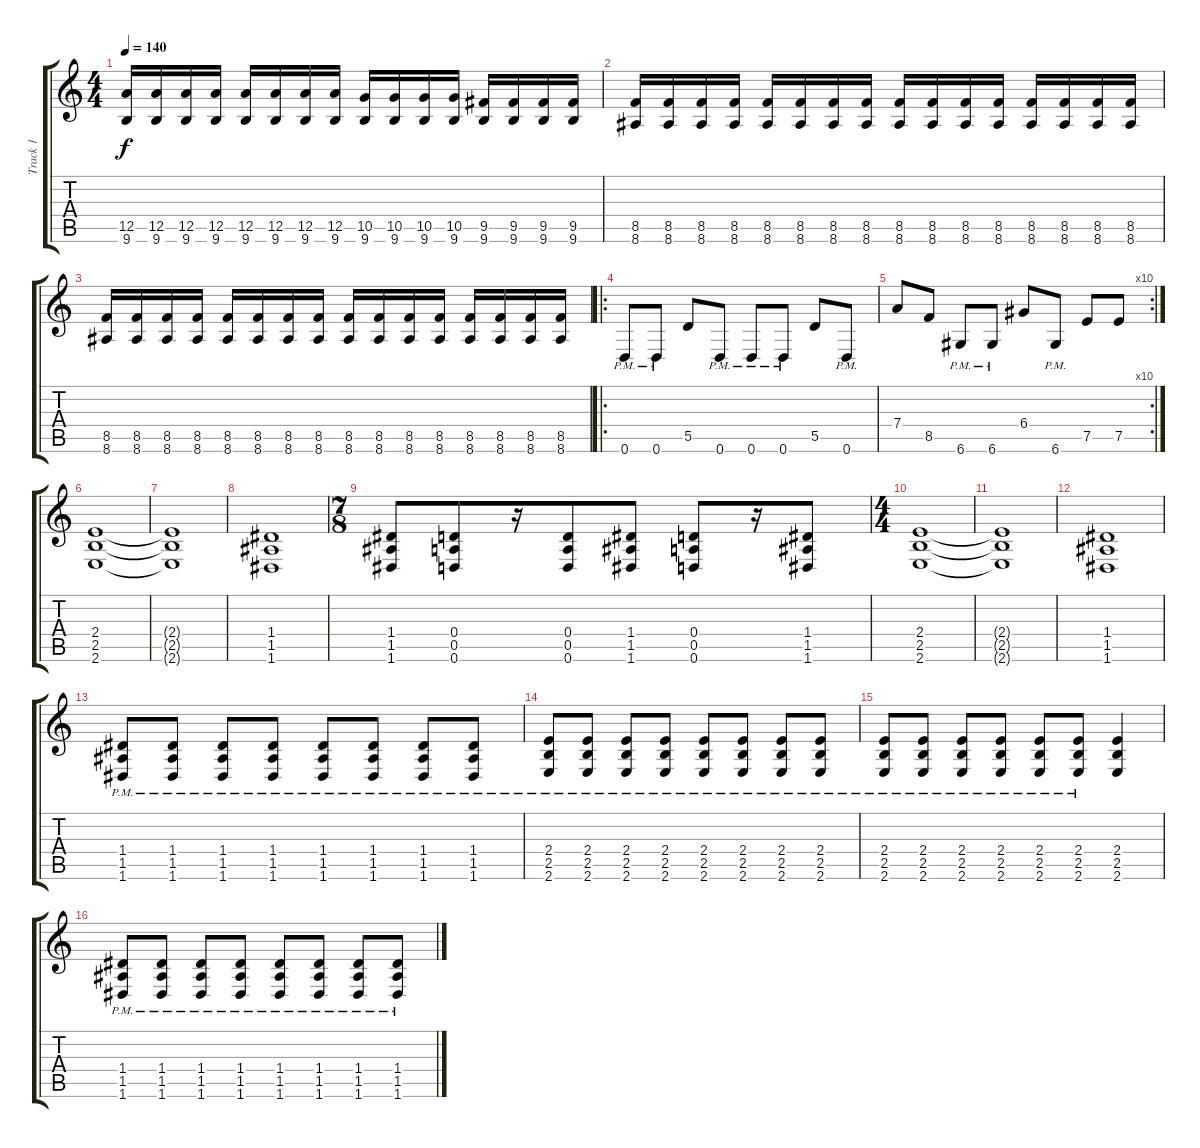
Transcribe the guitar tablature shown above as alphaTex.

\track ("Track 1" "Track 1") {instrument distortionguitar}
\staff {score tabs}
\tuning (E4 B3 G3 D3 A2 D2) {hide}
\ts (4 4)
\tempo 140
\clef g2
\ks c
(12.5 9.6).16{dy f} (12.5 9.6).16 (12.5 9.6).16 (12.5 9.6).16 (12.5 9.6).16 (12.5 9.6).16 (12.5 9.6).16 (12.5 9.6).16 (10.5 9.6).16 (10.5 9.6).16 (10.5 9.6).16 (10.5 9.6).16 (9.5 9.6).16 (9.5 9.6).16 (9.5 9.6).16 (9.5 9.6).16 |
(8.5 8.6).16 (8.5 8.6).16 (8.5 8.6).16 (8.5 8.6).16 (8.5 8.6).16 (8.5 8.6).16 (8.5 8.6).16 (8.5 8.6).16 (8.5 8.6).16 (8.5 8.6).16 (8.5 8.6).16 (8.5 8.6).16 (8.5 8.6).16 (8.5 8.6).16 (8.5 8.6).16 (8.5 8.6).16 |
(8.5 8.6).16 (8.5 8.6).16 (8.5 8.6).16 (8.5 8.6).16 (8.5 8.6).16 (8.5 8.6).16 (8.5 8.6).16 (8.5 8.6).16 (8.5 8.6).16 (8.5 8.6).16 (8.5 8.6).16 (8.5 8.6).16 (8.5 8.6).16 (8.5 8.6).16 (8.5 8.6).16 (8.5 8.6).16 |
\ro
0.6{pm}.8 0.6{pm}.8 5.5.8 0.6{pm}.8 0.6{pm}.8 0.6{pm}.8 5.5.8 0.6{pm}.8 |
\rc 10
7.4.8 8.5.8 6.6{pm}.8 6.6{pm}.8 6.4.8 6.6{pm}.8 7.5.8 7.5.8 |
(2.4 2.5 2.6).1 |
(2.4{t} 2.5{t} 2.6{t}).1 |
(1.4 1.5 1.6).1 |
\ts (7 8)
(1.4 1.5 1.6).8 (0.4 0.5 0.6).8 r.16 (0.4 0.5 0.6).8 (1.4 1.5 1.6).8 (0.4 0.5 0.6).8 r.16 (1.4 1.5 1.6).8 |
\ts (4 4)
(2.4 2.5 2.6).1 |
(2.4{t} 2.5{t} 2.6{t}).1 |
(1.4 1.5 1.6).1 |
(1.4{pm} 1.5{pm} 1.6{pm}).8 (1.4{pm} 1.5{pm} 1.6{pm}).8 (1.4{pm} 1.5{pm} 1.6{pm}).8 (1.4{pm} 1.5{pm} 1.6{pm}).8 (1.4{pm} 1.5{pm} 1.6{pm}).8 (1.4{pm} 1.5{pm} 1.6{pm}).8 (1.4{pm} 1.5{pm} 1.6{pm}).8 (1.4{pm} 1.5{pm} 1.6{pm}).8 |
(2.4{pm} 2.5{pm} 2.6{pm}).8 (2.4{pm} 2.5{pm} 2.6{pm}).8 (2.4{pm} 2.5{pm} 2.6{pm}).8 (2.4{pm} 2.5{pm} 2.6{pm}).8 (2.4{pm} 2.5{pm} 2.6{pm}).8 (2.4{pm} 2.5{pm} 2.6{pm}).8 (2.4{pm} 2.5{pm} 2.6{pm}).8 (2.4{pm} 2.5{pm} 2.6{pm}).8 |
(2.4{pm} 2.5{pm} 2.6{pm}).8 (2.4{pm} 2.5{pm} 2.6{pm}).8 (2.4{pm} 2.5{pm} 2.6{pm}).8 (2.4{pm} 2.5{pm} 2.6{pm}).8 (2.4{pm} 2.5{pm} 2.6{pm}).8 (2.4{pm} 2.5{pm} 2.6{pm}).8 (2.4 2.5 2.6).4 |
(1.4{pm} 1.5{pm} 1.6{pm}).8 (1.4{pm} 1.5{pm} 1.6{pm}).8 (1.4{pm} 1.5{pm} 1.6{pm}).8 (1.4{pm} 1.5{pm} 1.6{pm}).8 (1.4{pm} 1.5{pm} 1.6{pm}).8 (1.4{pm} 1.5{pm} 1.6{pm}).8 (1.4{pm} 1.5{pm} 1.6{pm}).8 (1.4{pm} 1.5{pm} 1.6{pm}).8
